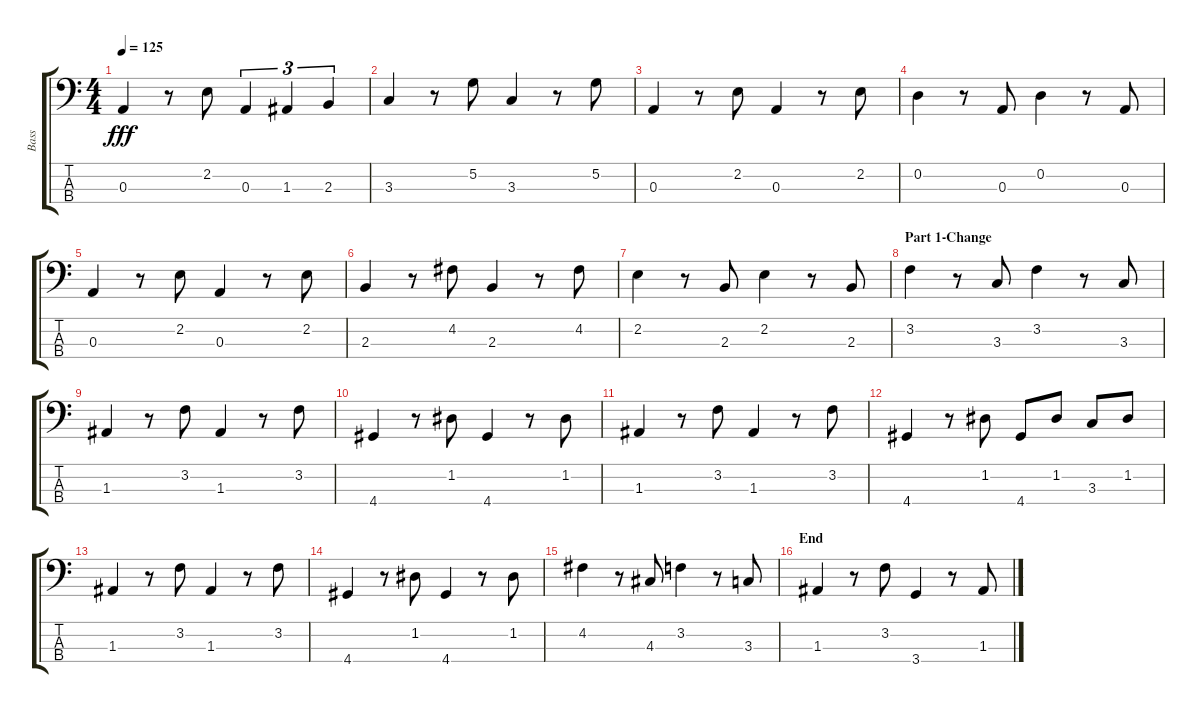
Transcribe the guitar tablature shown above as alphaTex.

\track ("Bass" "Bass") {instrument acousticbass}
\staff {score tabs}
\tuning (G2 D2 A1 E1) {hide}
\ts (4 4)
\tempo 125
\clef f4
\ks c
0.3.4{dy fff} r.8 2.2.8 0.3.4{tu (3 2)} 1.3.4{tu (3 2)} 2.3.4{tu (3 2)} |
3.3.4 r.8 5.2.8 3.3.4 r.8 5.2.8 |
0.3.4 r.8 2.2.8 0.3.4 r.8 2.2.8 |
0.2.4 r.8 0.3.8 0.2.4 r.8 0.3.8 |
0.3.4 r.8 2.2.8 0.3.4 r.8 2.2.8 |
2.3.4 r.8 4.2.8 2.3.4 r.8 4.2.8 |
2.2.4 r.8 2.3.8 2.2.4 r.8 2.3.8 |
\section ("" "Part 1-Change ")
3.2.4 r.8 3.3.8 3.2.4 r.8 3.3.8 |
1.3.4 r.8 3.2.8 1.3.4 r.8 3.2.8 |
4.4.4 r.8 1.2.8 4.4.4 r.8 1.2.8 |
1.3.4 r.8 3.2.8 1.3.4 r.8 3.2.8 |
4.4.4 r.8 1.2.8 4.4.8 1.2.8 3.3.8 1.2.8 |
1.3.4 r.8 3.2.8 1.3.4 r.8 3.2.8 |
4.4.4 r.8 1.2.8 4.4.4 r.8 1.2.8 |
4.2.4 r.8 4.3.8 3.2.4 r.8 3.3.8 |
\section ("" "End")
1.3.4 r.8 3.2.8 3.4.4 r.8 1.3.8
